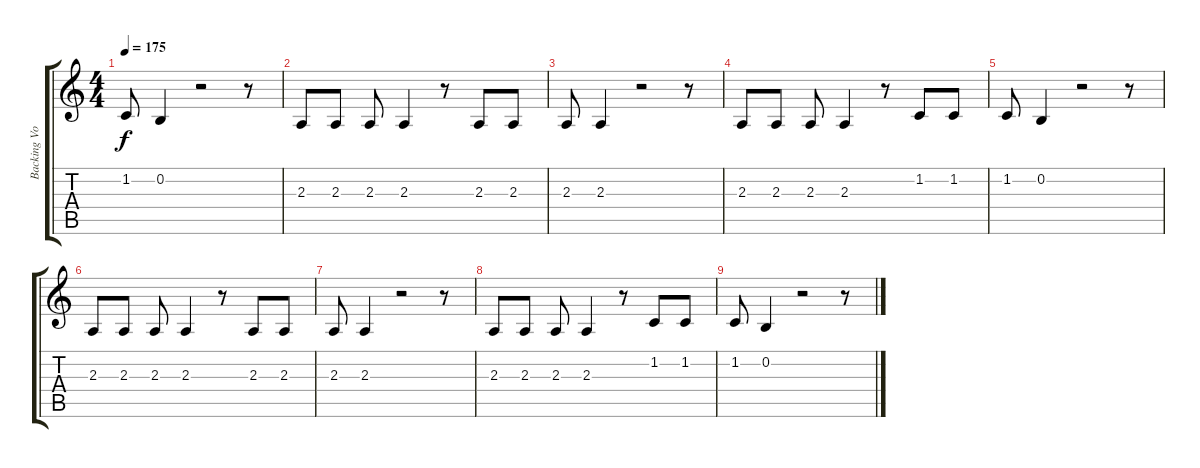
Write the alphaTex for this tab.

\track ("Backing Vocals" "Backing Vo") {instrument lead2sawtooth}
\staff {score tabs}
\tuning (E4 B3 G3 D3 A2 E2) {hide}
\ts (4 4)
\tempo 175
\clef g2
\ks c
1.2.8{dy f} 0.2.4 r.2 r.8 |
2.3.8 2.3.8 2.3.8 2.3.4 r.8 2.3.8 2.3.8 |
2.3.8 2.3.4 r.2 r.8 |
2.3.8 2.3.8 2.3.8 2.3.4 r.8 1.2.8 1.2.8 |
1.2.8 0.2.4 r.2 r.8 |
2.3.8 2.3.8 2.3.8 2.3.4 r.8 2.3.8 2.3.8 |
2.3.8 2.3.4 r.2 r.8 |
2.3.8 2.3.8 2.3.8 2.3.4 r.8 1.2.8 1.2.8 |
1.2.8 0.2.4 r.2 r.8
